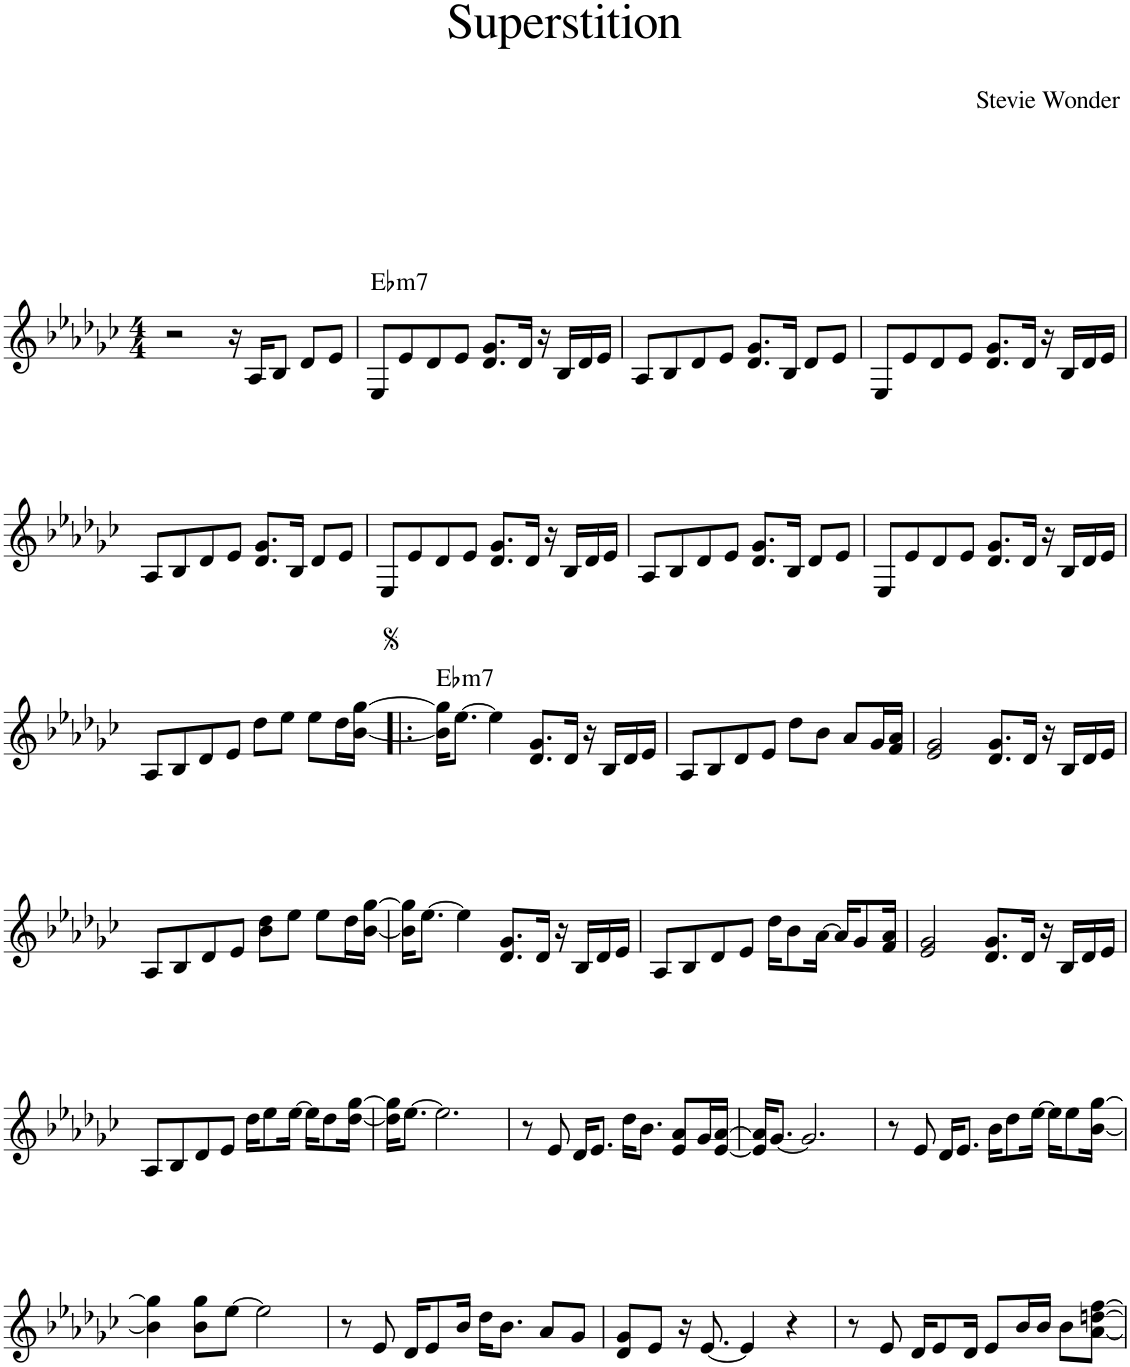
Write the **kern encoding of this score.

**kern	**harte
*part1	*part1
*staff1	*
*I"Piano	*
*I'Pno.	*
*clefG2	*
*k[b-e-a-d-g-c-]	*
*M4/4	*
=1	=1
2r	.
16r	.
16A-/KL	.
8B-/J	.
8d-/L	.
8e-/J	.
=2	=2
!	!LO:H:kt=m7
8E-/L	Eb:min7
8e-/	.
8d-/	.
8e-/J	.
8.d-/ 8.g-/L	.
16d-/Jk	.
16r	.
16B-/LL	.
16d-/	.
16e-/JJ	.
=3	=3
8A-/L	.
8B-/	.
8d-/	.
8e-/J	.
8.d-/ 8.g-/L	.
16B-/Jk	.
8d-/L	.
8e-/J	.
=4	=4
8E-/L	.
8e-/	.
8d-/	.
8e-/J	.
8.d-/ 8.g-/L	.
16d-/Jk	.
16r	.
16B-/LL	.
16d-/	.
16e-/JJ	.
!!LO:LB:g=z
=5	=5
8A-/L	.
8B-/	.
8d-/	.
8e-/J	.
8.d-/ 8.g-/L	.
16B-/Jk	.
8d-/L	.
8e-/J	.
=6	=6
8E-/L	.
8e-/	.
8d-/	.
8e-/J	.
8.d-/ 8.g-/L	.
16d-/Jk	.
16r	.
16B-/LL	.
16d-/	.
16e-/JJ	.
=7	=7
8A-/L	.
8B-/	.
8d-/	.
8e-/J	.
8.d-/ 8.g-/L	.
16B-/Jk	.
8d-/L	.
8e-/J	.
=8	=8
8E-/L	.
8e-/	.
8d-/	.
8e-/J	.
8.d-/ 8.g-/L	.
16d-/Jk	.
16r	.
16B-/LL	.
16d-/	.
16e-/JJ	.
!!LO:LB:g=z
=9	=9
8A-/L	.
8B-/	.
8d-/	.
8e-/J	.
8dd-\L	.
8ee-\J	.
8ee-\L	.
16dd-\L	.
[16b-\ [16gg-\JJ	.
=10!|:	=10!|:
!	!LO:H:kt=m7
16b-\] 16gg-\]KL	Eb:min7
[8.ee-\J	.
4ee-\]	.
8.d-/ 8.g-/L	.
16d-/Jk	.
16r	.
16B-/LL	.
16d-/	.
16e-/JJ	.
=11	=11
8A-/L	.
8B-/	.
8d-/	.
8e-/J	.
8dd-\L	.
8b-\J	.
8a-/L	.
16g-/L	.
16f/ 16a-/JJ	.
=12	=12
2e-/ 2g-/	.
8.d-/ 8.g-/L	.
16d-/Jk	.
16r	.
16B-/LL	.
16d-/	.
16e-/JJ	.
!!LO:LB:g=z
=13	=13
8A-/L	.
8B-/	.
8d-/	.
8e-/J	.
8b-\ 8dd-\L	.
8ee-\J	.
8ee-\L	.
16dd-\L	.
[16b-\ [16gg-\JJ	.
=14	=14
16b-\] 16gg-\]KL	.
[8.ee-\J	.
4ee-\]	.
8.d-/ 8.g-/L	.
16d-/Jk	.
16r	.
16B-/LL	.
16d-/	.
16e-/JJ	.
=15	=15
8A-/L	.
8B-/	.
8d-/	.
8e-/J	.
16dd-\KL	.
8b-\	.
[16a-\Jk	.
16a-/KL]	.
8g-/	.
16f/ 16a-/Jk	.
=16	=16
2e-/ 2g-/	.
8.d-/ 8.g-/L	.
16d-/Jk	.
16r	.
16B-/LL	.
16d-/	.
16e-/JJ	.
!!LO:LB:g=z
=17	=17
8A-/L	.
8B-/	.
8d-/	.
8e-/J	.
16dd-\KL	.
8ee-\	.
[16ee-\Jk	.
16ee-\KL]	.
8dd-\	.
[16dd-\ [16gg-\Jk	.
=18	=18
16dd-\] 16gg-\]KL	.
[8.ee-\J	.
2.ee-\]	.
=19	=19
8r	.
8e-/	.
16d-/KL	.
8.e-/J	.
16dd-\KL	.
8.b-\J	.
8e-/ 8a-/L	.
16g-/L	.
[16e-/ [16a-/JJ	.
=20	=20
16e-/] 16a-/]KL	.
[8.g-/J	.
2.g-/]	.
=21	=21
8r	.
8e-/	.
16d-/KL	.
8.e-/J	.
16b-\KL	.
8dd-\	.
[16ee-\Jk	.
16ee-\KL]	.
8ee-\	.
[16b-\ [16gg-\Jk	.
!!LO:LB:g=z
=22	=22
4b-\] 4gg-\]	.
8b-\ 8gg-\L	.
[8ee-\J	.
2ee-\]	.
=23	=23
8r	.
8e-/	.
16d-/KL	.
8e-/	.
16b-/Jk	.
16dd-\KL	.
8.b-\J	.
8a-/L	.
8g-/J	.
=24	=24
8d-/ 8g-/L	.
8e-/J	.
16r	.
[8.e-/	.
4e-/]	.
4r	.
=25	=25
8r	.
8e-/	.
16d-/KL	.
8e-/	.
16d-/Jk	.
8e-/L	.
16b-/L	.
16b-/JJ	.
8b-\L	.
[8a-\ [8ddn\ [8ff\J	.
=	=
*-	*-
